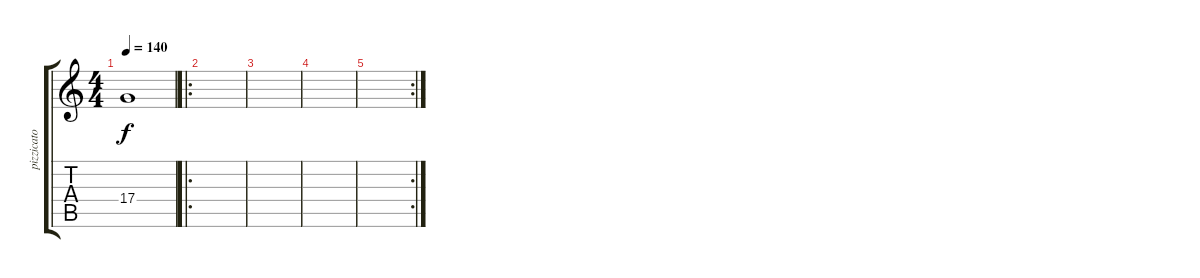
\track ("pizzicato" "pizzicato") {instrument pizzicatostrings}
\staff {score tabs}
\tuning (E4 B3 G3 D3 A2 E2) {hide}
\ts (4 4)
\tempo 140
\clef g2
\ks c
17.4{t}.1{dy f} |
\ro
|
|
|
\rc 2
